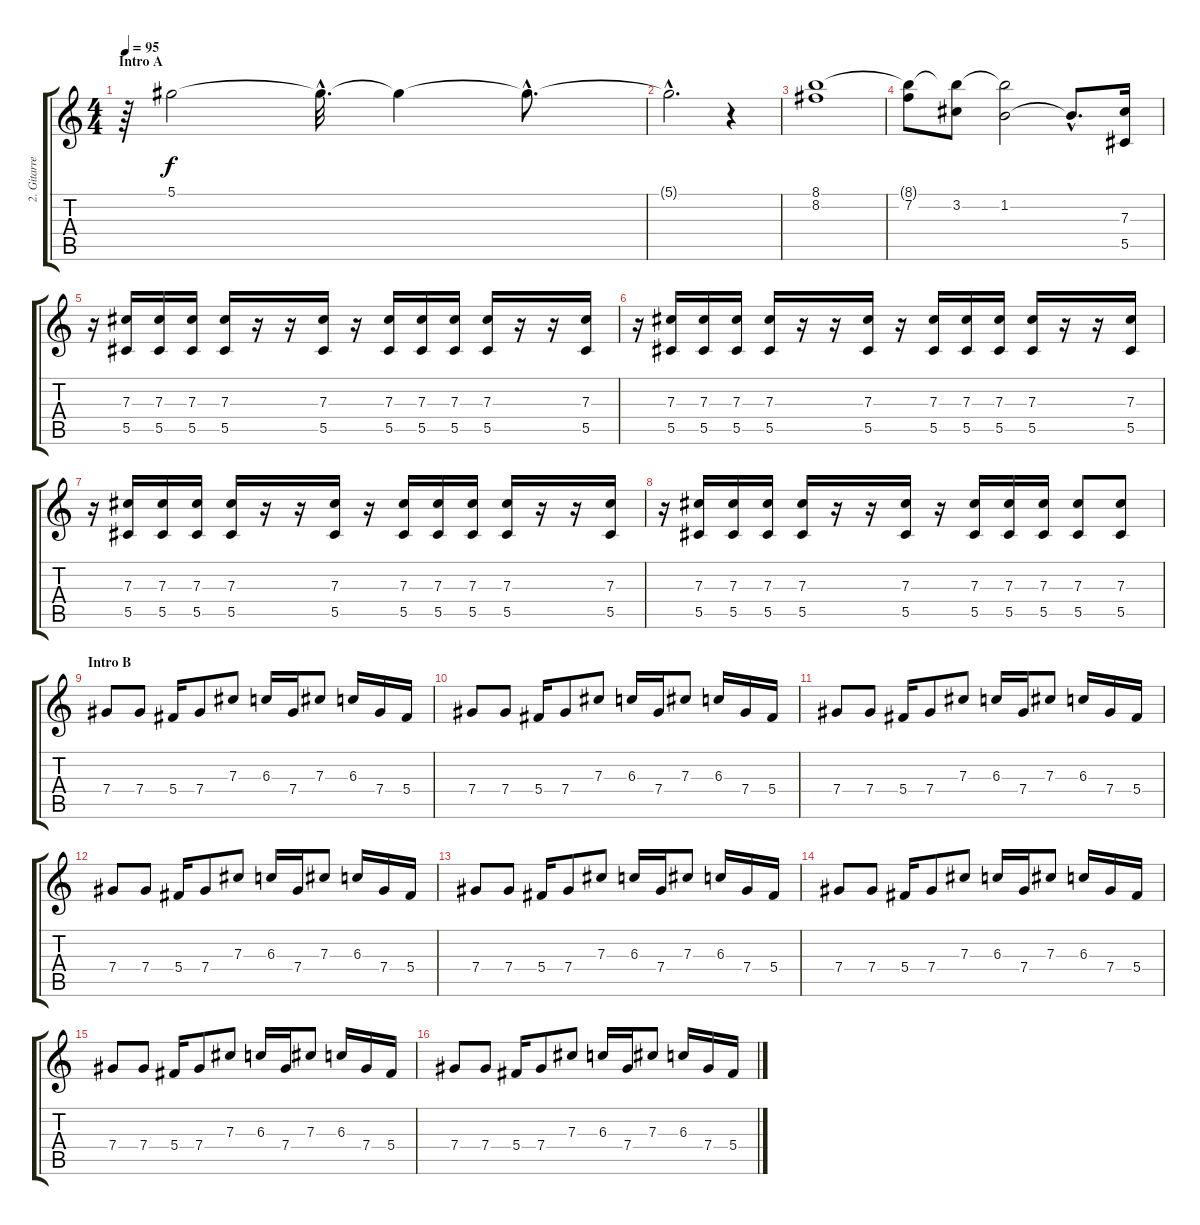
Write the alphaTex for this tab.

\track ("2. Gitarre" "2. Gitarre") {instrument overdrivenguitar}
\staff {score tabs}
\tuning (Eb4 Bb3 Gb3 Db3 Ab2 Db2) {hide}
\ts (4 4)
\section ("" "Intro A")
\tempo 95
\clef g2
\ks c
r.64{dy f volume 0 instrument overdrivenguitar} 5.1.2{volume 16} 5.1{hac t}.32{d} 5.1{t}.4 5.1{hac t}.8{d} |
5.1{hac t}.2{d} r.4{volume 0} |
(8.1 8.2).1{volume 13} |
(8.1{t} 7.2).8 (8.1{t} 3.2).8 (8.1{t} 1.2).2{volume 0} 1.2{hac t}.8{d} (7.3 5.5).16 |
r.16{volume 13} (7.3 5.5).16 (7.3 5.5).16 (7.3 5.5).16 (7.3 5.5).16 r.16 r.16 (7.3 5.5).16 r.16 (7.3 5.5).16 (7.3 5.5).16 (7.3 5.5).16 (7.3 5.5).16 r.16 r.16 (7.3 5.5).16 |
r.16{volume 13} (7.3 5.5).16 (7.3 5.5).16 (7.3 5.5).16 (7.3 5.5).16 r.16 r.16 (7.3 5.5).16 r.16 (7.3 5.5).16 (7.3 5.5).16 (7.3 5.5).16 (7.3 5.5).16 r.16 r.16 (7.3 5.5).16 |
r.16{volume 13} (7.3 5.5).16 (7.3 5.5).16 (7.3 5.5).16 (7.3 5.5).16 r.16 r.16 (7.3 5.5).16 r.16 (7.3 5.5).16 (7.3 5.5).16 (7.3 5.5).16 (7.3 5.5).16 r.16 r.16 (7.3 5.5).16 |
r.16{volume 13} (7.3 5.5).16 (7.3 5.5).16 (7.3 5.5).16 (7.3 5.5).16 r.16 r.16 (7.3 5.5).16 r.16 (7.3 5.5).16 (7.3 5.5).16 (7.3 5.5).16 (7.3 5.5).8 (7.3 5.5).8 |
\section ("" "Intro B")
7.4.8 7.4.8 5.4.16 7.4.8 7.3.8 6.3.16 7.4.16 7.3.8 6.3.16 7.4.16 5.4.16 |
7.4.8 7.4.8 5.4.16 7.4.8 7.3.8 6.3.16 7.4.16 7.3.8 6.3.16 7.4.16 5.4.16 |
7.4.8 7.4.8 5.4.16 7.4.8 7.3.8 6.3.16 7.4.16 7.3.8 6.3.16 7.4.16 5.4.16 |
7.4.8 7.4.8 5.4.16 7.4.8 7.3.8 6.3.16 7.4.16 7.3.8 6.3.16 7.4.16 5.4.16 |
7.4.8 7.4.8 5.4.16 7.4.8 7.3.8 6.3.16 7.4.16 7.3.8 6.3.16 7.4.16 5.4.16 |
7.4.8 7.4.8 5.4.16 7.4.8 7.3.8 6.3.16 7.4.16 7.3.8 6.3.16 7.4.16 5.4.16 |
7.4.8 7.4.8 5.4.16 7.4.8 7.3.8 6.3.16 7.4.16 7.3.8 6.3.16 7.4.16 5.4.16 |
7.4.8 7.4.8 5.4.16 7.4.8 7.3.8 6.3.16 7.4.16 7.3.8 6.3.16 7.4.16 5.4.16
